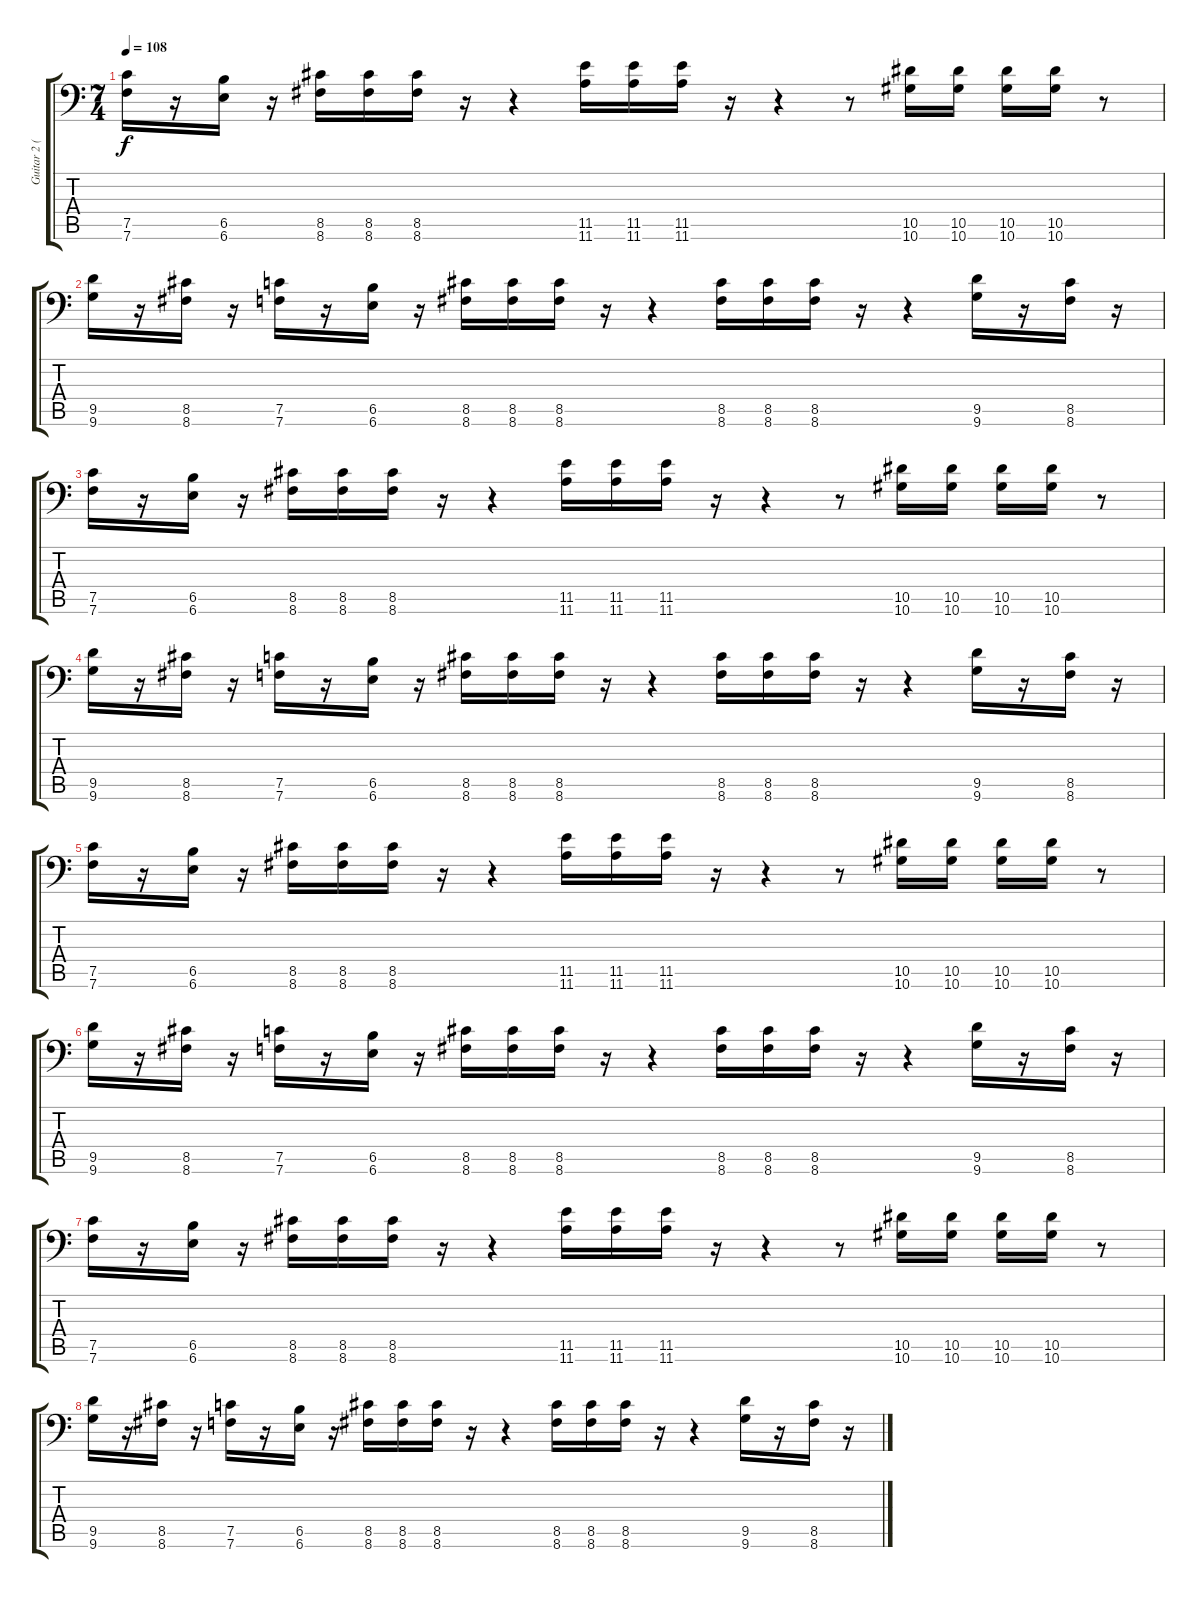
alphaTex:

\track ("Guitar 2 (Left)" "Guitar 2 (") {instrument distortionguitar}
\staff {score tabs}
\tuning (C4 G3 Eb3 Bb2 F2 Bb1) {hide}
\ts (7 4)
\tempo 108
\clef f4
\ks c
(7.5 7.6).16{dy f} r.16 (6.5 6.6).16 r.16 (8.5 8.6).16 (8.5 8.6).16 (8.5 8.6).16 r.16 r.4 (11.5 11.6).16 (11.5 11.6).16 (11.5 11.6).16 r.16 r.4 r.8 (10.5 10.6).16 (10.5 10.6).16 (10.5 10.6).16 (10.5 10.6).16 r.8 |
(9.5 9.6).16 r.16 (8.5 8.6).16 r.16 (7.5 7.6).16 r.16 (6.5 6.6).16 r.16 (8.5 8.6).16 (8.5 8.6).16 (8.5 8.6).16 r.16 r.4 (8.5 8.6).16 (8.5 8.6).16 (8.5 8.6).16 r.16 r.4 (9.5 9.6).16 r.16 (8.5 8.6).16 r.16 |
(7.5 7.6).16 r.16 (6.5 6.6).16 r.16 (8.5 8.6).16 (8.5 8.6).16 (8.5 8.6).16 r.16 r.4 (11.5 11.6).16 (11.5 11.6).16 (11.5 11.6).16 r.16 r.4 r.8 (10.5 10.6).16 (10.5 10.6).16 (10.5 10.6).16 (10.5 10.6).16 r.8 |
(9.5 9.6).16 r.16 (8.5 8.6).16 r.16 (7.5 7.6).16 r.16 (6.5 6.6).16 r.16 (8.5 8.6).16 (8.5 8.6).16 (8.5 8.6).16 r.16 r.4 (8.5 8.6).16 (8.5 8.6).16 (8.5 8.6).16 r.16 r.4 (9.5 9.6).16 r.16 (8.5 8.6).16 r.16 |
(7.5 7.6).16 r.16 (6.5 6.6).16 r.16 (8.5 8.6).16 (8.5 8.6).16 (8.5 8.6).16 r.16 r.4 (11.5 11.6).16 (11.5 11.6).16 (11.5 11.6).16 r.16 r.4 r.8 (10.5 10.6).16 (10.5 10.6).16 (10.5 10.6).16 (10.5 10.6).16 r.8 |
(9.5 9.6).16 r.16 (8.5 8.6).16 r.16 (7.5 7.6).16 r.16 (6.5 6.6).16 r.16 (8.5 8.6).16 (8.5 8.6).16 (8.5 8.6).16 r.16 r.4 (8.5 8.6).16 (8.5 8.6).16 (8.5 8.6).16 r.16 r.4 (9.5 9.6).16 r.16 (8.5 8.6).16 r.16 |
(7.5 7.6).16 r.16 (6.5 6.6).16 r.16 (8.5 8.6).16 (8.5 8.6).16 (8.5 8.6).16 r.16 r.4 (11.5 11.6).16 (11.5 11.6).16 (11.5 11.6).16 r.16 r.4 r.8 (10.5 10.6).16 (10.5 10.6).16 (10.5 10.6).16 (10.5 10.6).16 r.8 |
(9.5 9.6).16 r.16 (8.5 8.6).16 r.16 (7.5 7.6).16 r.16 (6.5 6.6).16 r.16 (8.5 8.6).16 (8.5 8.6).16 (8.5 8.6).16 r.16 r.4 (8.5 8.6).16 (8.5 8.6).16 (8.5 8.6).16 r.16 r.4 (9.5 9.6).16 r.16 (8.5 8.6).16 r.16
